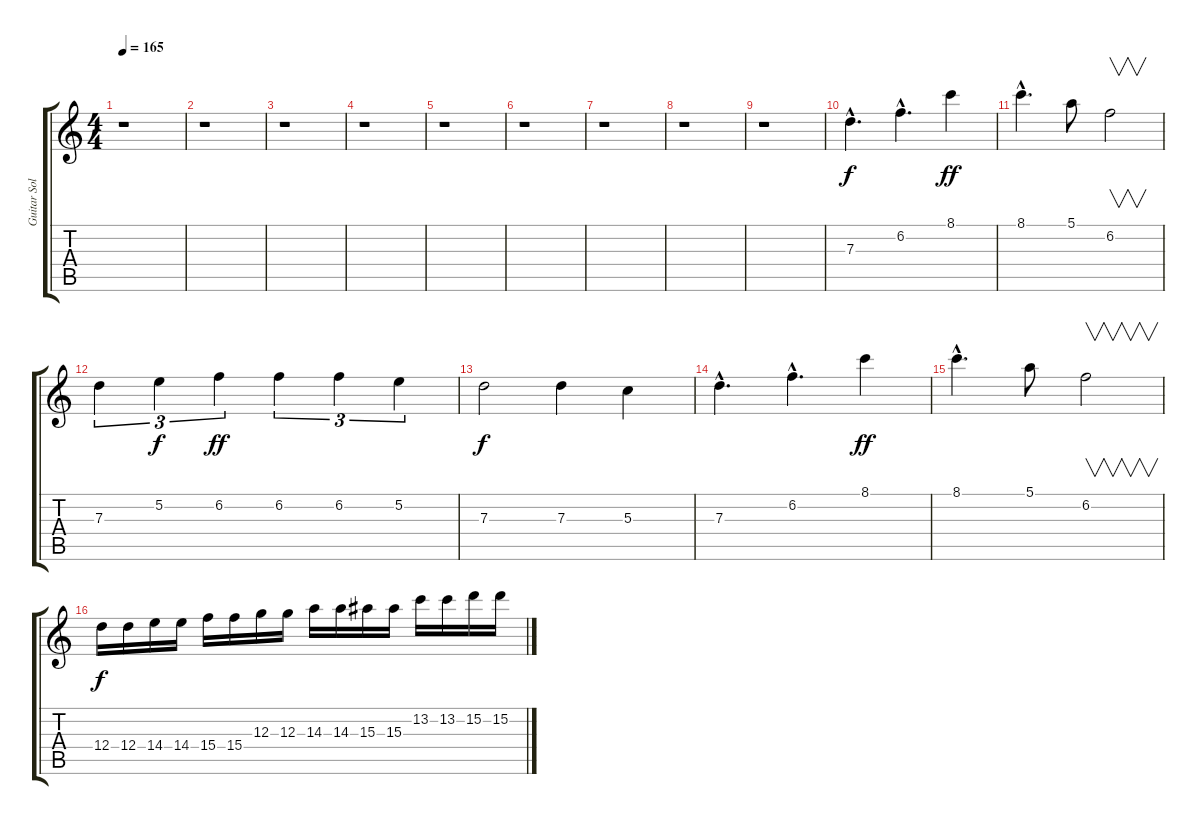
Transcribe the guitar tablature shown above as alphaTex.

\track ("Guitar Solo II" "Guitar Sol") {instrument distortionguitar}
\staff {score tabs}
\tuning (E4 B3 G3 D3 A2 E2) {hide}
\ts (4 4)
\tempo 165
\clef g2
\ks c
r.1{dy f} |
r.1 |
r.1 |
r.1 |
r.1 |
r.1 |
r.1 |
r.1 |
r.1 |
7.3{hac}.4{d} 6.2{hac}.4{d} 8.1.4{dy ff} |
8.1{hac}.4{d} 5.1.8 6.2.2{v} |
7.3.4{tu (3 2)} 5.2.4{tu (3 2) dy f} 6.2.4{tu (3 2) dy ff} 6.2.4{tu (3 2)} 6.2.4{tu (3 2)} 5.2.4{tu (3 2)} |
7.3.2{dy f} 7.3.4 5.3.4 |
7.3{hac}.4{d} 6.2{hac}.4{d} 8.1.4{dy ff} |
8.1{hac}.4{d} 5.1.8 6.2.2{v} |
12.4.16{dy f} 12.4.16 14.4.16 14.4.16 15.4.16 15.4.16 12.3.16 12.3.16 14.3.16 14.3.16 15.3.16 15.3.16 13.2.16 13.2.16 15.2.16 15.2.16
